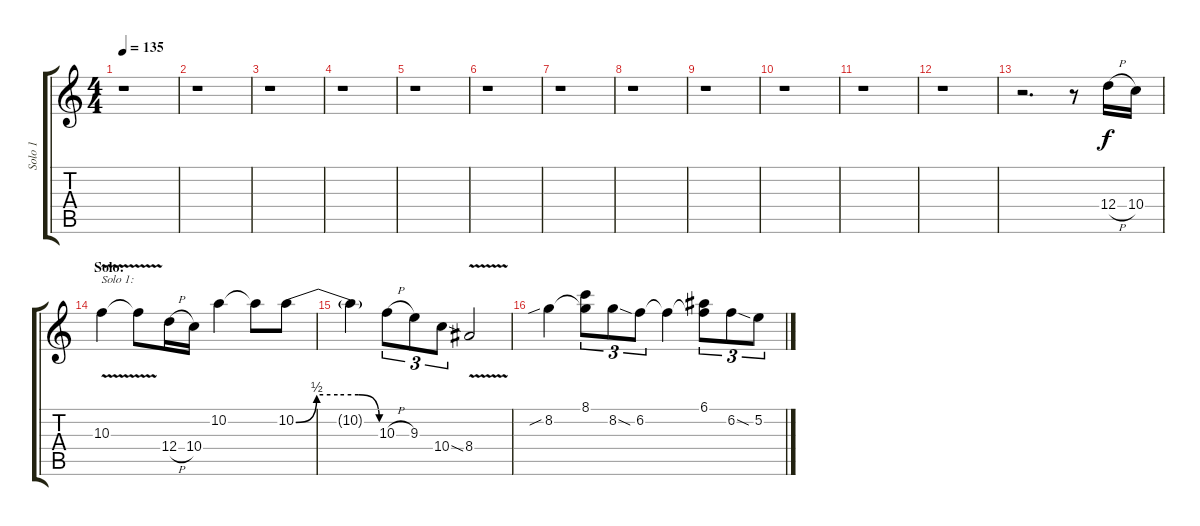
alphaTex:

\track ("Solo 1" "Solo 1") {instrument distortionguitar}
\staff {score tabs}
\tuning (E4 B3 G3 D3 A2 E2) {hide}
\ts (4 4)
\tempo 135
\clef g2
\ks c
r.1{dy f} |
r.1 |
r.1 |
r.1 |
r.1 |
r.1 |
r.1 |
r.1 |
r.1 |
r.1 |
r.1 |
r.1 |
r.2{d} r.8 12.4{h}.16 10.4.16 |
\section ("" "Solo:")
10.3{v}.4{txt "Solo 1:"} 10.3{t}.8 12.4{h}.16 10.4.16 10.2.4 10.2{t}.8 10.2{be (custom 0 0 15 2 30 2 45 2 60 0)}.8 |
10.2{t}.4 10.3{h}.8{tu (3 2)} 9.3.8{tu (3 2)} 10.4{sod}.8{tu (3 2)} 8.4{v}.2 |
8.2{sib}.4 (8.1 8.2{t}).8{tu (3 2)} 8.2{sod}.8{tu (3 2)} 6.2.8{tu (3 2)} 6.2{t}.4 (6.1 6.2{t}).8{tu (3 2)} 6.2{sod}.8{tu (3 2)} 5.2.8{tu (3 2)}
